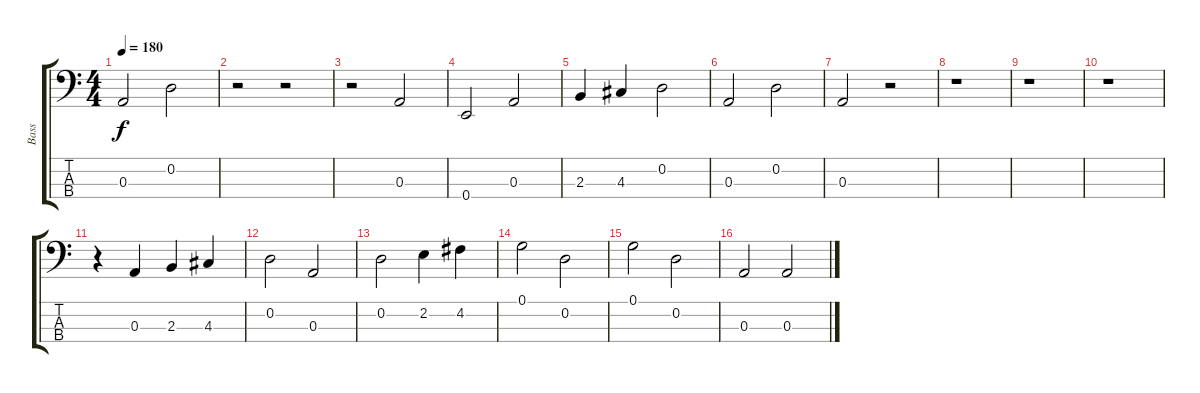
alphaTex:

\track ("Bass" "Bass") {instrument electricbasspick}
\staff {score tabs}
\tuning (G2 D2 A1 E1) {hide}
\ts (4 4)
\tempo 180
\clef f4
\ks c
0.3.2{dy f} 0.2.2 |
r.2 r.2 |
r.2 0.3.2 |
0.4.2 0.3.2 |
2.3.4 4.3.4 0.2.2 |
0.3.2 0.2.2 |
0.3.2 r.2 |
r.1 |
r.1 |
r.1 |
r.4 0.3.4 2.3.4 4.3.4 |
0.2.2 0.3.2 |
0.2.2 2.2.4 4.2.4 |
0.1.2 0.2.2 |
0.1.2 0.2.2 |
0.3.2 0.3.2
